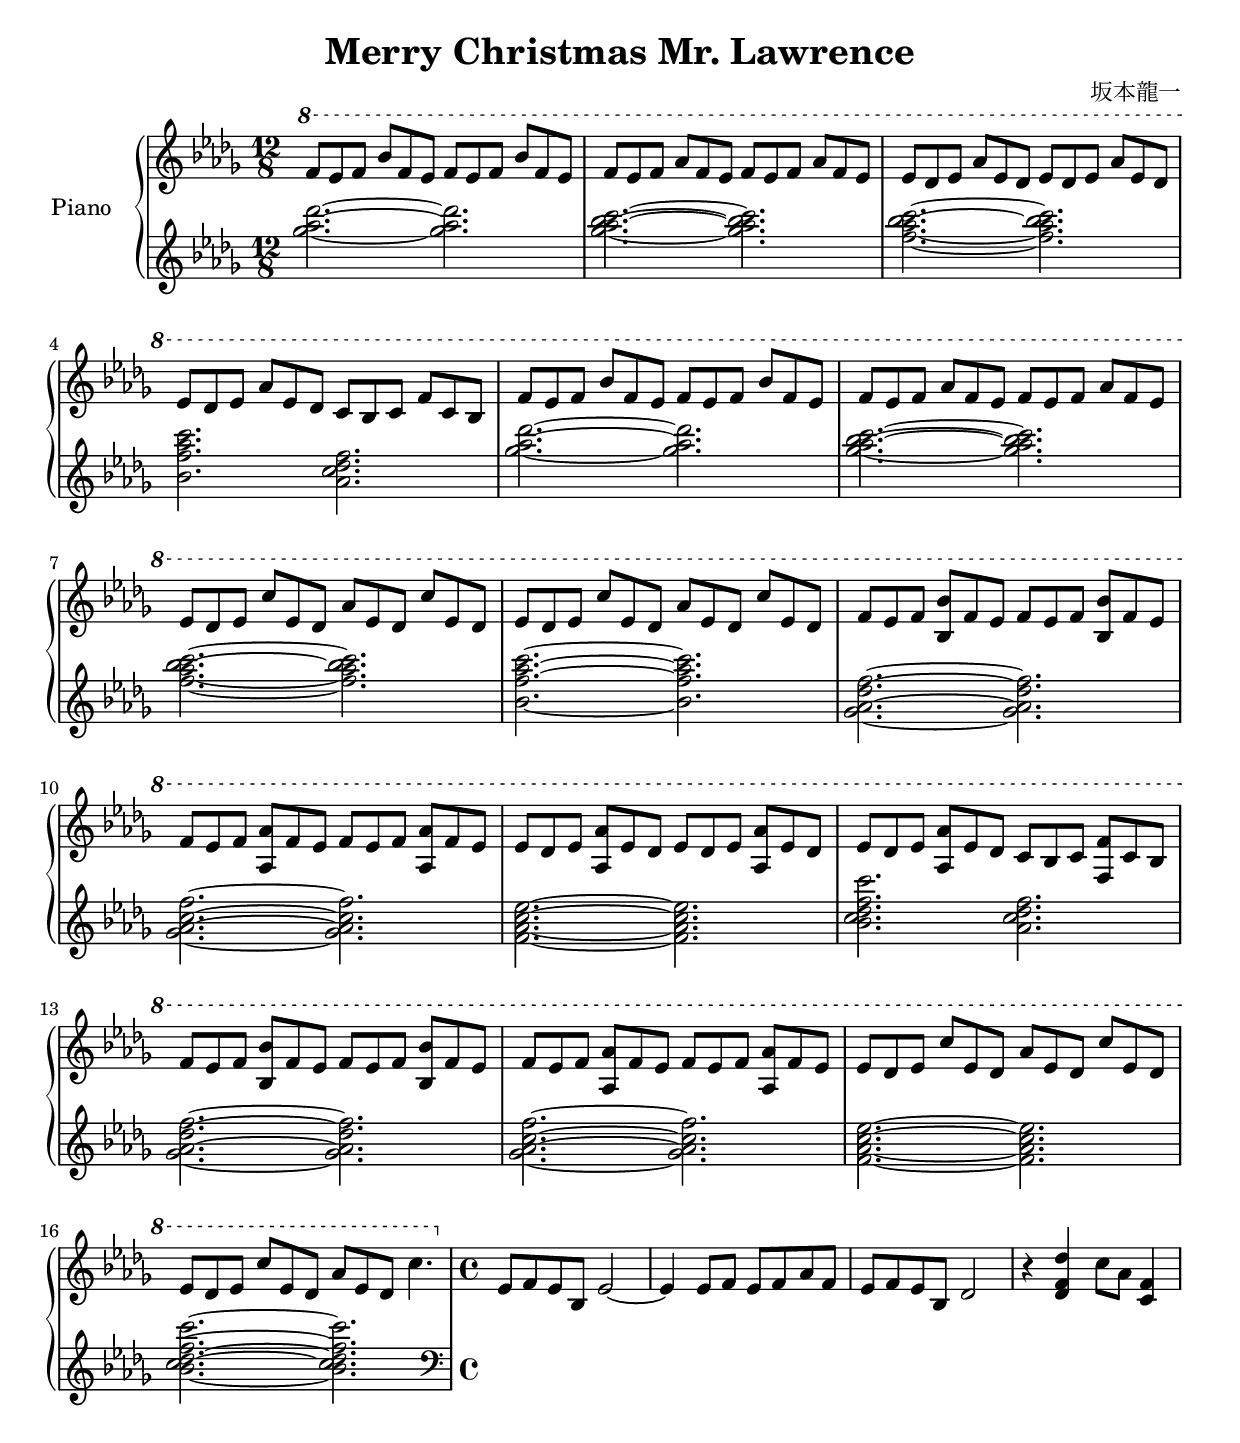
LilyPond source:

\header {
  title = "Merry Christmas Mr. Lawrence"
  composer = "坂本龍一"
}

upper = \relative des' {\key des \major \time 12/8 \clef treble

    \ottava #1

    f'8 ees f bes f ees f ees f bes f ees |
    f ees f aes f ees f ees f aes f ees |
    ees des ees aes ees des ees des ees aes ees des |
    ees des ees aes ees des c bes c f c bes |
    f' ees f bes f ees f ees f bes f ees |
    f ees f aes f ees f ees f aes f ees |
    ees des ees c' ees, des aes' ees des c' ees, des |
    ees des ees c' ees, des aes' ees des c' ees, des |
    f ees f <bes bes,> f ees f ees f <bes bes,> f ees |
    f ees f <aes aes,> f ees f ees f <aes aes,> f ees |
    ees des ees <aes aes,> ees des ees des ees <aes aes,> ees des |
    ees des ees <aes aes,> ees des c bes c <f f,> c bes |
    f' ees f <bes bes,> f ees f ees f <bes bes,> f ees |
    f ees f <aes aes,> f ees f ees f <aes aes,> f ees |
    ees des ees c' ees, des aes' ees des c' ees, des |
    ees des ees c' ees, des aes' ees des c'4. |

    \time 4/4 \ottava #0

    ees,,8 f ees bes ees2~ | ees4 ees8 f ees f aes f |
    ees f ees bes des2 | r4 <des f des'>4 c'8 aes <f c>4 |



  }

lower = \relative des' {\key des \major \time 12/8 \clef treble
    <ges' aes des>2. ~<ges aes des>2. |
    <ges aes bes c> ~<ges aes bes c> |
    <f aes bes c> ~<f aes bes c> |
    <bes, f' aes c> <aes c des f> |
    <ges' aes des>2. ~<ges aes des>2. |
    <ges aes bes c> ~<ges aes bes c> |
    <f aes bes c> ~<f aes bes c> |
    <bes, f' aes c> ~<bes f' aes c> |
    <ges aes des f> ~<ges aes des f> |
    <ges aes c f> ~<ges aes c f> |
    <f aes c ees>~ <f aes c ees> |
    <bes c des f c'> <aes c des f> |
    <ges aes des f> ~<ges aes des f> |
    <ges aes c f> ~<ges aes c f> |
    <f aes c ees> ~<f aes c ees> |
    <bes c des f c'> ~<bes c des f c'> |

    \time 4/4  \clef bass


  }

\score {
  \new PianoStaff <<
    \set PianoStaff.instrumentName = #"Piano  "
    \new Staff = "upper" \upper
    \new Staff = "lower" \lower
    >>
  }

  \layout {}
  \midi {}
